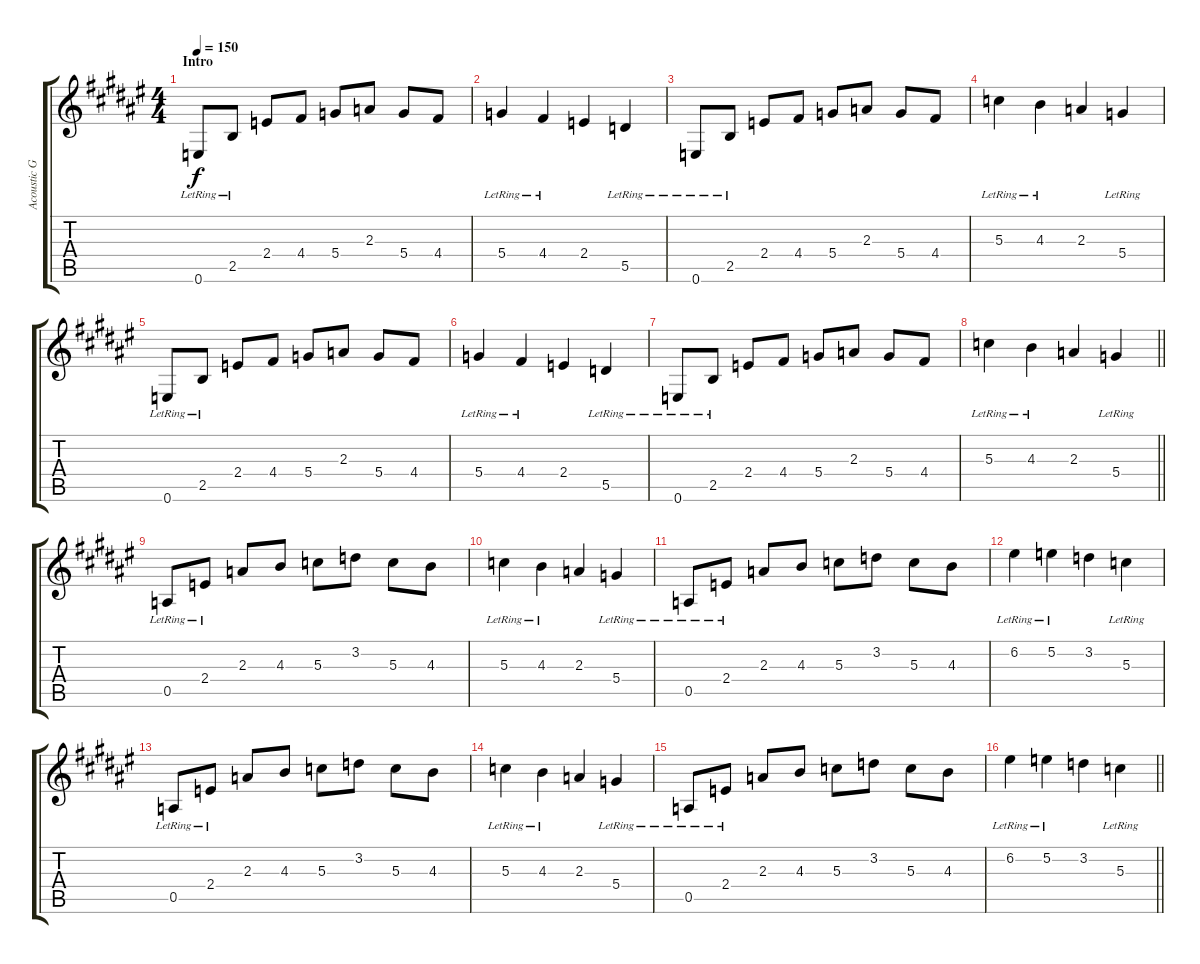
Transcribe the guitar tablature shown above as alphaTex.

\track ("Acoustic Guitar" "Acoustic G") {instrument acousticguitarsteel}
\staff {score tabs}
\tuning (E4 B3 G3 D3 A2 E2) {hide}
\ts (4 4)
\section ("" "Intro")
\tempo 150
\clef g2
\ks d#minor
0.6{lr}.8{dy f instrument acousticguitarsteel} 2.5{lr}.8 2.4.8 4.4.8 5.4.8 2.3.8 5.4.8 4.4.8 |
5.4{lr}.4 4.4{lr}.4 2.4.4 5.5{lr}.4 |
0.6{lr}.8 2.5{lr}.8 2.4.8 4.4.8 5.4.8 2.3.8 5.4.8 4.4.8 |
5.3{lr}.4 4.3{lr}.4 2.3.4 5.4{lr}.4 |
0.6{lr}.8 2.5{lr}.8 2.4.8 4.4.8 5.4.8 2.3.8 5.4.8 4.4.8 |
5.4{lr}.4 4.4{lr}.4 2.4.4 5.5{lr}.4 |
0.6{lr}.8 2.5{lr}.8 2.4.8 4.4.8 5.4.8 2.3.8 5.4.8 4.4.8 |
\barLineRight lightlight
5.3{lr}.4 4.3{lr}.4 2.3.4 5.4{lr}.4 |
0.5{lr}.8 2.4{lr}.8 2.3.8 4.3.8 5.3.8 3.2.8 5.3.8 4.3.8 |
5.3{lr}.4 4.3{lr}.4 2.3.4 5.4{lr}.4 |
0.5{lr}.8 2.4{lr}.8 2.3.8 4.3.8 5.3.8 3.2.8 5.3.8 4.3.8 |
6.2{lr}.4 5.2{lr}.4 3.2.4 5.3{lr}.4 |
0.5{lr}.8 2.4{lr}.8 2.3.8 4.3.8 5.3.8 3.2.8 5.3.8 4.3.8 |
5.3{lr}.4 4.3{lr}.4 2.3.4 5.4{lr}.4 |
0.5{lr}.8 2.4{lr}.8 2.3.8 4.3.8 5.3.8 3.2.8 5.3.8 4.3.8 |
\barLineRight lightlight
6.2{lr}.4 5.2{lr}.4 3.2.4 5.3{lr}.4
